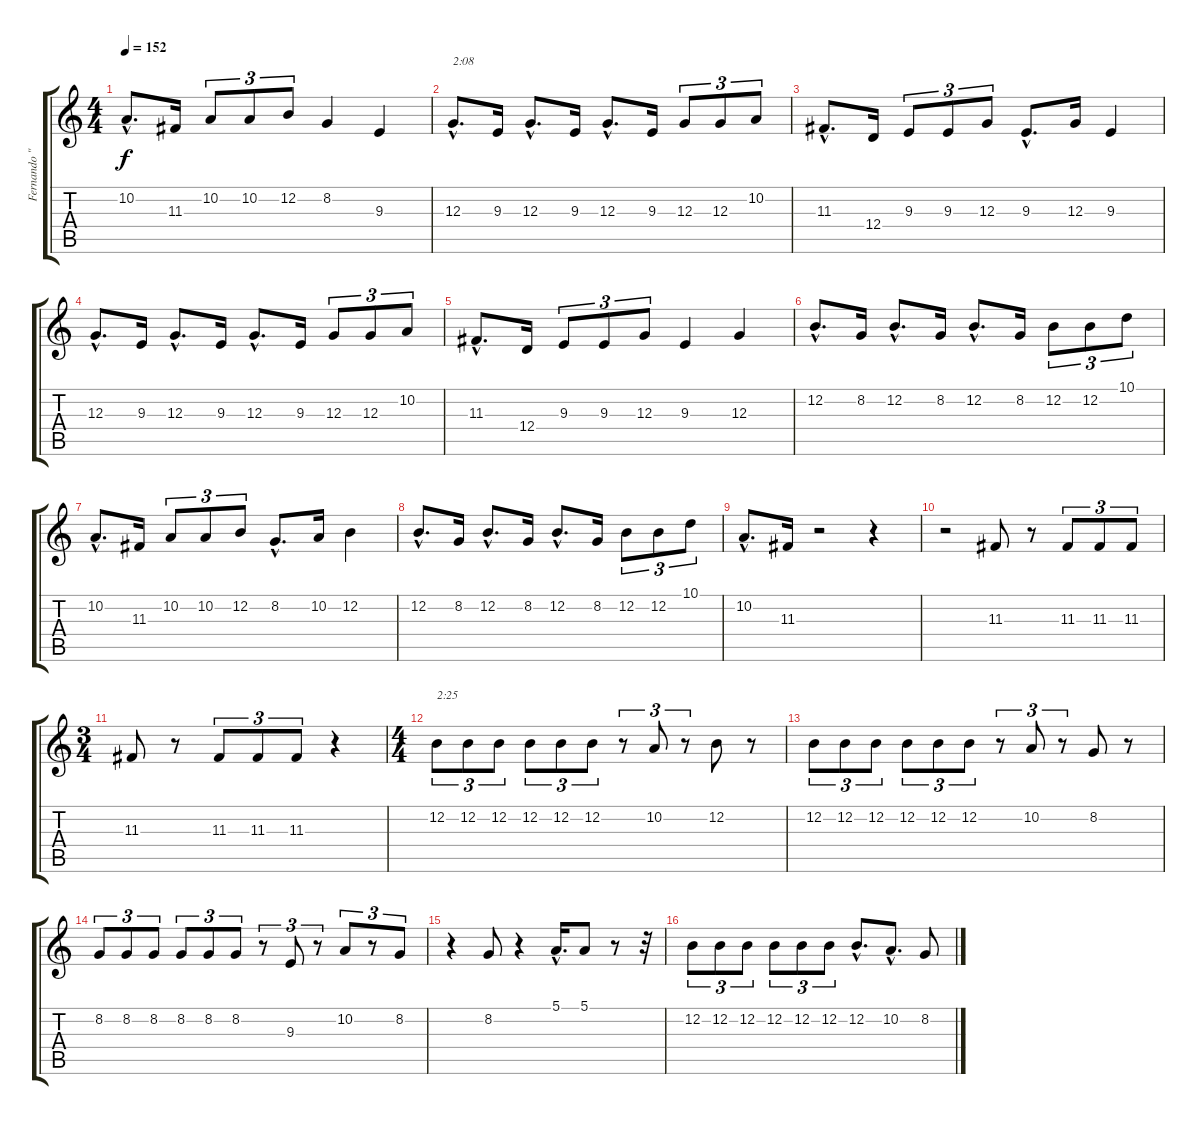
\track ("Fernando \"Kuma\" Lagos" "Fernando \"") {instrument violin}
\staff {score tabs}
\tuning (E4 B3 G3 D3 A2 E2) {hide}
\ts (4 4)
\tempo 152
\clef g2
\ks c
10.2{hac}.8{d dy f} 11.3.16 10.2.8{tu (3 2)} 10.2.8{tu (3 2)} 12.2.8{tu (3 2)} 8.2.4 9.3.4 |
12.3{hac}.8{d txt "2:08"} 9.3.16 12.3{hac}.8{d} 9.3.16 12.3{hac}.8{d} 9.3.16 12.3.8{tu (3 2)} 12.3.8{tu (3 2)} 10.2.8{tu (3 2)} |
11.3{hac}.8{d} 12.4.16 9.3.8{tu (3 2)} 9.3.8{tu (3 2)} 12.3.8{tu (3 2)} 9.3{hac}.8{d} 12.3.16 9.3.4 |
12.3{hac}.8{d} 9.3.16 12.3{hac}.8{d} 9.3.16 12.3{hac}.8{d} 9.3.16 12.3.8{tu (3 2)} 12.3.8{tu (3 2)} 10.2.8{tu (3 2)} |
11.3{hac}.8{d} 12.4.16 9.3.8{tu (3 2)} 9.3.8{tu (3 2)} 12.3.8{tu (3 2)} 9.3.4 12.3.4 |
12.2{hac}.8{d} 8.2.16 12.2{hac}.8{d} 8.2.16 12.2{hac}.8{d} 8.2.16 12.2.8{tu (3 2)} 12.2.8{tu (3 2)} 10.1.8{tu (3 2)} |
10.2{hac}.8{d} 11.3.16 10.2.8{tu (3 2)} 10.2.8{tu (3 2)} 12.2.8{tu (3 2)} 8.2{hac}.8{d} 10.2.16 12.2.4 |
12.2{hac}.8{d} 8.2.16 12.2{hac}.8{d} 8.2.16 12.2{hac}.8{d} 8.2.16 12.2.8{tu (3 2)} 12.2.8{tu (3 2)} 10.1.8{tu (3 2)} |
10.2{hac}.8{d} 11.3.16 r.2 r.4 |
r.2 11.3.8 r.8 11.3.8{tu (3 2)} 11.3.8{tu (3 2)} 11.3.8{tu (3 2)} |
\ts (3 4)
11.3.8 r.8 11.3.8{tu (3 2)} 11.3.8{tu (3 2)} 11.3.8{tu (3 2)} r.4 |
\ts (4 4)
12.2.8{tu (3 2) txt "2:25"} 12.2.8{tu (3 2)} 12.2.8{tu (3 2)} 12.2.8{tu (3 2)} 12.2.8{tu (3 2)} 12.2.8{tu (3 2)} r.8{tu (3 2)} 10.2.8{tu (3 2)} r.8{tu (3 2)} 12.2.8 r.8 |
12.2.8{tu (3 2)} 12.2.8{tu (3 2)} 12.2.8{tu (3 2)} 12.2.8{tu (3 2)} 12.2.8{tu (3 2)} 12.2.8{tu (3 2)} r.8{tu (3 2)} 10.2.8{tu (3 2)} r.8{tu (3 2)} 8.2.8 r.8 |
8.2.8{tu (3 2)} 8.2.8{tu (3 2)} 8.2.8{tu (3 2)} 8.2.8{tu (3 2)} 8.2.8{tu (3 2)} 8.2.8{tu (3 2)} r.8{tu (3 2)} 9.3.8{tu (3 2)} r.8{tu (3 2)} 10.2.8{tu (3 2)} r.8{tu (3 2)} 8.2.8{tu (3 2)} |
r.4 8.2.8 r.4 5.1{hac}.16{d} 5.1.8 r.8 r.32 |
12.2.8{tu (3 2)} 12.2.8{tu (3 2)} 12.2.8{tu (3 2)} 12.2.8{tu (3 2)} 12.2.8{tu (3 2)} 12.2.8{tu (3 2)} 12.2{hac}.8{d} 10.2{hac}.8{d} 8.2.8
